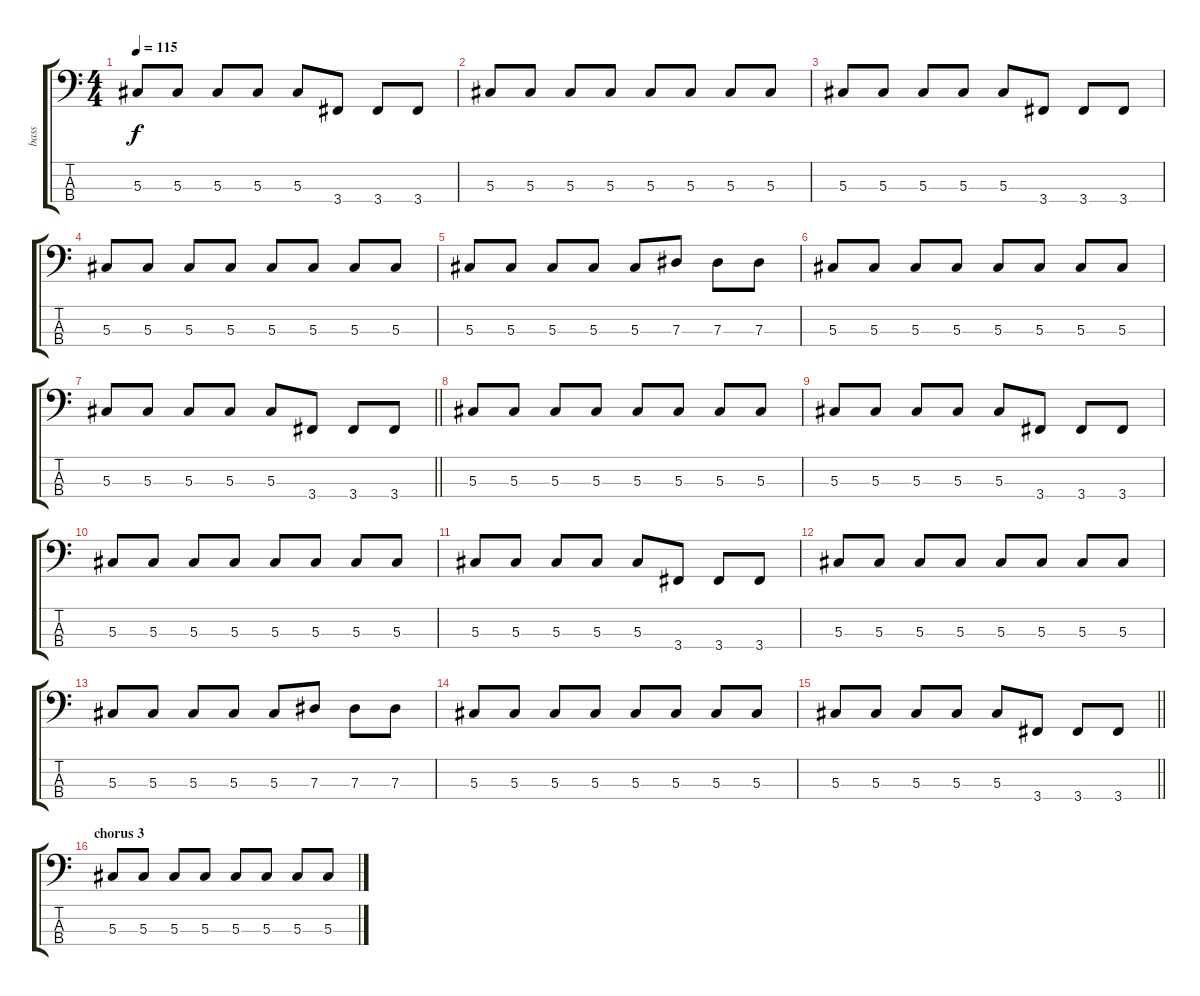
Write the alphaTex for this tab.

\track ("bass " "bass ") {instrument electricguitarjazz}
\staff {score tabs}
\tuning (Gb2 Db2 Ab1 Eb1) {hide}
\ts (4 4)
\tempo 115
\clef f4
\ks c
5.3.8{dy f} 5.3.8 5.3.8 5.3.8 5.3.8 3.4.8 3.4.8 3.4.8 |
5.3.8 5.3.8 5.3.8 5.3.8 5.3.8 5.3.8 5.3.8 5.3.8 |
5.3.8 5.3.8 5.3.8 5.3.8 5.3.8 3.4.8 3.4.8 3.4.8 |
5.3.8 5.3.8 5.3.8 5.3.8 5.3.8 5.3.8 5.3.8 5.3.8 |
5.3.8 5.3.8 5.3.8 5.3.8 5.3.8 7.3.8 7.3.8 7.3.8 |
5.3.8 5.3.8 5.3.8 5.3.8 5.3.8 5.3.8 5.3.8 5.3.8 |
\barLineRight lightlight
5.3.8 5.3.8 5.3.8 5.3.8 5.3.8 3.4.8 3.4.8 3.4.8 |
5.3.8 5.3.8 5.3.8 5.3.8 5.3.8 5.3.8 5.3.8 5.3.8 |
5.3.8 5.3.8 5.3.8 5.3.8 5.3.8 3.4.8 3.4.8 3.4.8 |
5.3.8 5.3.8 5.3.8 5.3.8 5.3.8 5.3.8 5.3.8 5.3.8 |
5.3.8 5.3.8 5.3.8 5.3.8 5.3.8 3.4.8 3.4.8 3.4.8 |
5.3.8 5.3.8 5.3.8 5.3.8 5.3.8 5.3.8 5.3.8 5.3.8 |
5.3.8 5.3.8 5.3.8 5.3.8 5.3.8 7.3.8 7.3.8 7.3.8 |
5.3.8 5.3.8 5.3.8 5.3.8 5.3.8 5.3.8 5.3.8 5.3.8 |
\barLineRight lightlight
5.3.8 5.3.8 5.3.8 5.3.8 5.3.8 3.4.8 3.4.8 3.4.8 |
\section ("" "chorus 3")
5.3.8 5.3.8 5.3.8 5.3.8 5.3.8 5.3.8 5.3.8 5.3.8
